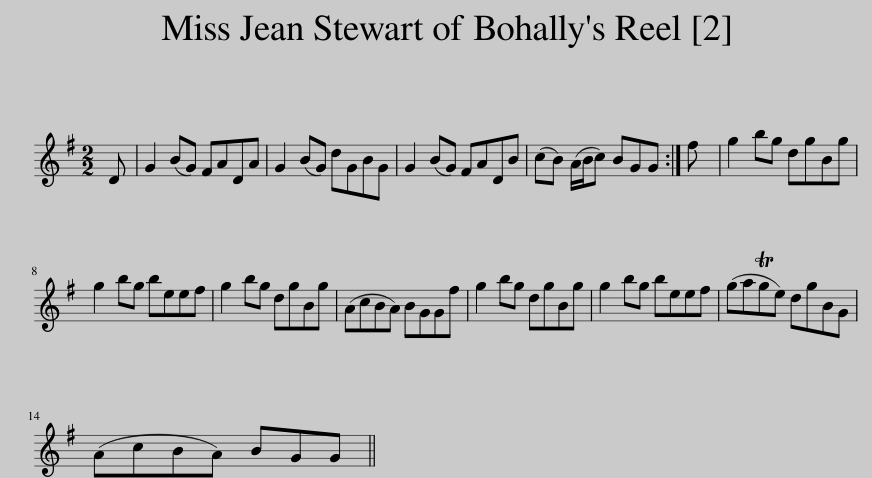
X:1
L:1/8
M:2/2
I:linebreak $
K:G
V:1 treble
V:1
 D | G2 (BG) FADA | G2 (BG) dGBG | G2 (BG) FADB | (cB) (A/B/c) BGG :| %5
 f | g2 bg dgBg |$ g2 bg beef | g2 bg dgBg | (AcBA) BGGf | %10
 g2 bg dgBg | g2 bg beef | (gaTge) dgBG |$ (AcBA) BGG || %14
